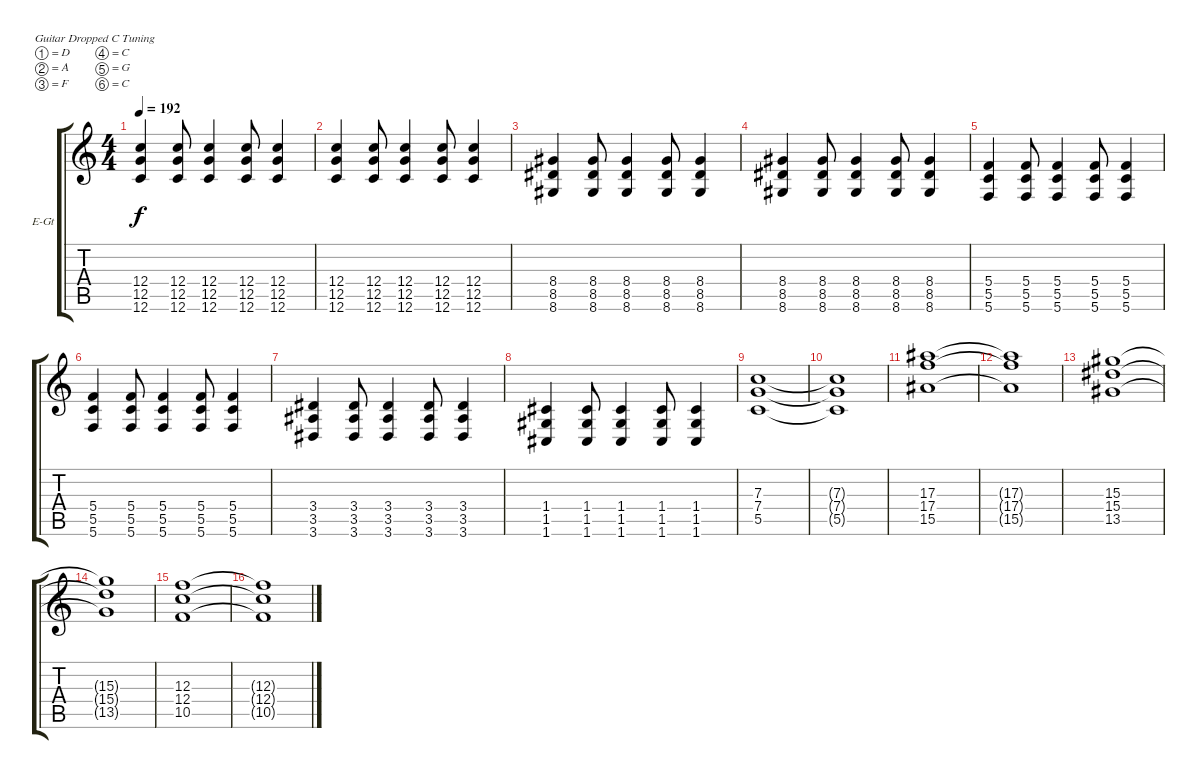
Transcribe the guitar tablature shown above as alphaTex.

\defaultSystemsLayout 4
\bracketExtendMode groupsimilarinstruments
\firstSystemTrackNameOrientation horizontal
\otherSystemsTrackNameOrientation horizontal
\track ("Electric Guitar" "E-Gt") {instrument distortionguitar}
\staff {score tabs}
\tuning (D4 A3 F3 C3 G2 C2)
\ts (4 4)
\tempo 192
\clef g2
\scale
0.333333
\ks c
(12.6 12.5 12.4).4{dy f} (12.4 12.5 12.6).8 (12.6 12.5 12.4).4 (12.4 12.5 12.6).8 (12.6 12.5 12.4).4 |
\scale
0.333333 (12.6 12.5 12.4).4 (12.4 12.5 12.6).8 (12.6 12.5 12.4).4 (12.4 12.5 12.6).8 (12.6 12.5 12.4).4 |
\scale
0.333333 (8.6 8.5 8.4).4 (8.4 8.5 8.6).8 (8.6 8.5 8.4).4 (8.4 8.5 8.6).8 (8.6 8.5 8.4).4 |
\scale
0.333333 (8.6 8.5 8.4).4 (8.4 8.5 8.6).8 (8.6 8.5 8.4).4 (8.4 8.5 8.6).8 (8.6 8.5 8.4).4 |
\scale
0.333333 (5.6 5.5 5.4).4 (5.4 5.5 5.6).8 (5.6 5.5 5.4).4 (5.4 5.5 5.6).8 (5.6 5.5 5.4).4 |
\scale
0.333333 (5.6 5.5 5.4).4 (5.4 5.5 5.6).8 (5.6 5.5 5.4).4 (5.4 5.5 5.6).8 (5.6 5.5 5.4).4 |
\scale
0.333333 (3.6 3.5 3.4).4 (3.4 3.5 3.6).8 (3.6 3.5 3.4).4 (3.4 3.5 3.6).8 (3.6 3.5 3.4).4 |
\scale
0.333333 (1.6 1.5 1.4).4 (1.4 1.5 1.6).8 (1.6 1.5 1.4).4 (1.4 1.5 1.6).8 (1.6 1.5 1.4).4 |
\scale
0.333333 (5.5 7.4 7.3).1 |
\scale
0.333333 (5.5{t} 7.4{t} 7.3{t}).1 |
\scale
0.333333 (17.3 17.4 15.5).1 |
\scale
0.333333 (15.5{t} 17.4{t} 17.3{t}).1 |
\scale
0.333333 (13.5 15.4 15.3).1 |
\scale
0.333333 (15.3{t} 15.4{t} 13.5{t}).1 |
\scale
0.333333 (10.5 12.4 12.3).1 |
\scale
0.333333 (12.3{t} 12.4{t} 10.5{t}).1
